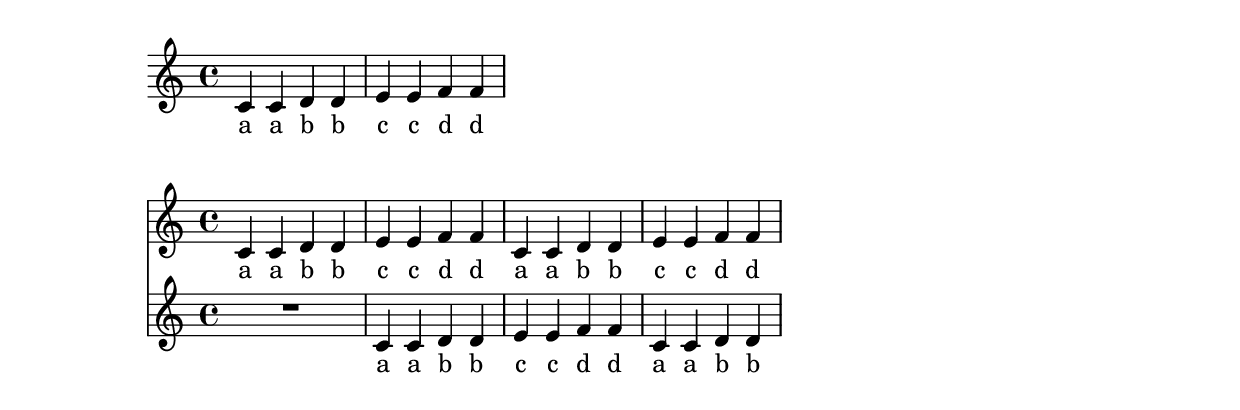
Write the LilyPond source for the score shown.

\version "2.19.83"


canonI=\relative c' { c c d d  }
canonII=\relative c' {  e e f f  }


parolesI= \lyricmode { a a b b }
parolesII= \lyricmode { c c d d }



%Mélodie
\score {
  <<
  \new Staff { \canonI \canonII   }
  \addlyrics {  \parolesI \parolesII  }
  >>
 \layout {  }
 \midi {  }
}

%Canon

\score {
  <<
    \new Staff { \canonI \canonII  \canonI \canonII }
    \addlyrics {  \parolesI  \parolesII \parolesI  \parolesII  }
     \new Staff { R1 \canonI \canonII  \canonI }
    \addlyrics {    \parolesI \parolesII \parolesI }
    
  >> 
  \layout {  }
 \midi {  }
}
  